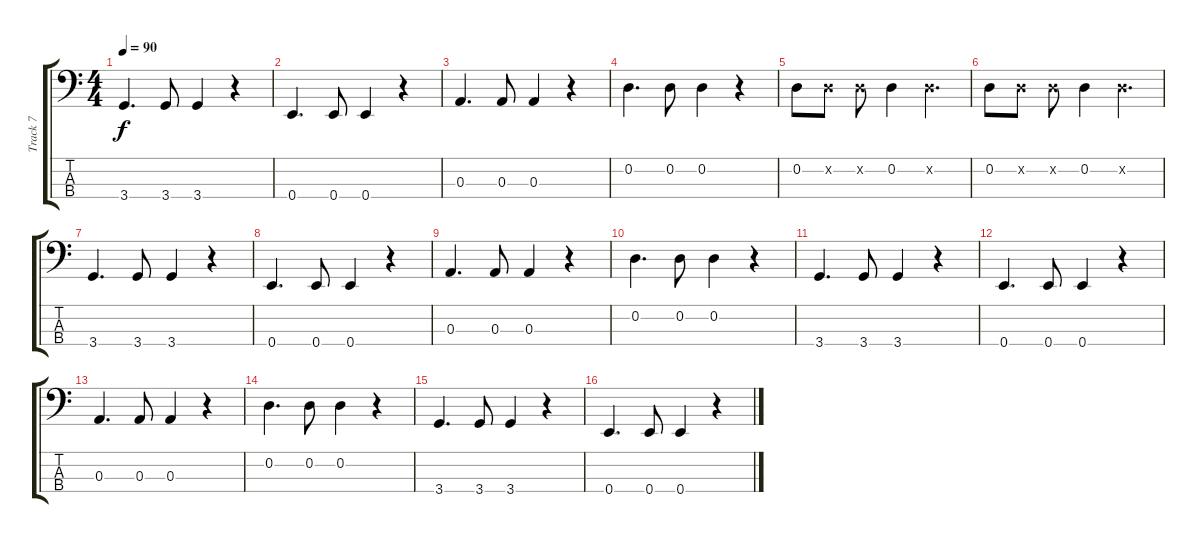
\track ("Track 7" "Track 7") {instrument electricbassfinger}
\staff {score tabs}
\tuning (G2 D2 A1 E1) {hide}
\ts (4 4)
\tempo 90
\clef f4
\ks c
3.4.4{d dy f} 3.4.8 3.4.4 r.4 |
0.4.4{d} 0.4.8 0.4.4 r.4 |
0.3.4{d} 0.3.8 0.3.4 r.4 |
0.2.4{d} 0.2.8 0.2.4 r.4 |
0.2.8 0.2{x}.8 0.2{x}.8 0.2.4 0.2{x}.4{d} |
0.2.8 0.2{x}.8 0.2{x}.8 0.2.4 0.2{x}.4{d} |
3.4.4{d} 3.4.8 3.4.4 r.4 |
0.4.4{d} 0.4.8 0.4.4 r.4 |
0.3.4{d} 0.3.8 0.3.4 r.4 |
0.2.4{d} 0.2.8 0.2.4 r.4 |
3.4.4{d} 3.4.8 3.4.4 r.4 |
0.4.4{d} 0.4.8 0.4.4 r.4 |
0.3.4{d} 0.3.8 0.3.4 r.4 |
0.2.4{d} 0.2.8 0.2.4 r.4 |
3.4.4{d} 3.4.8 3.4.4 r.4 |
0.4.4{d} 0.4.8 0.4.4 r.4
